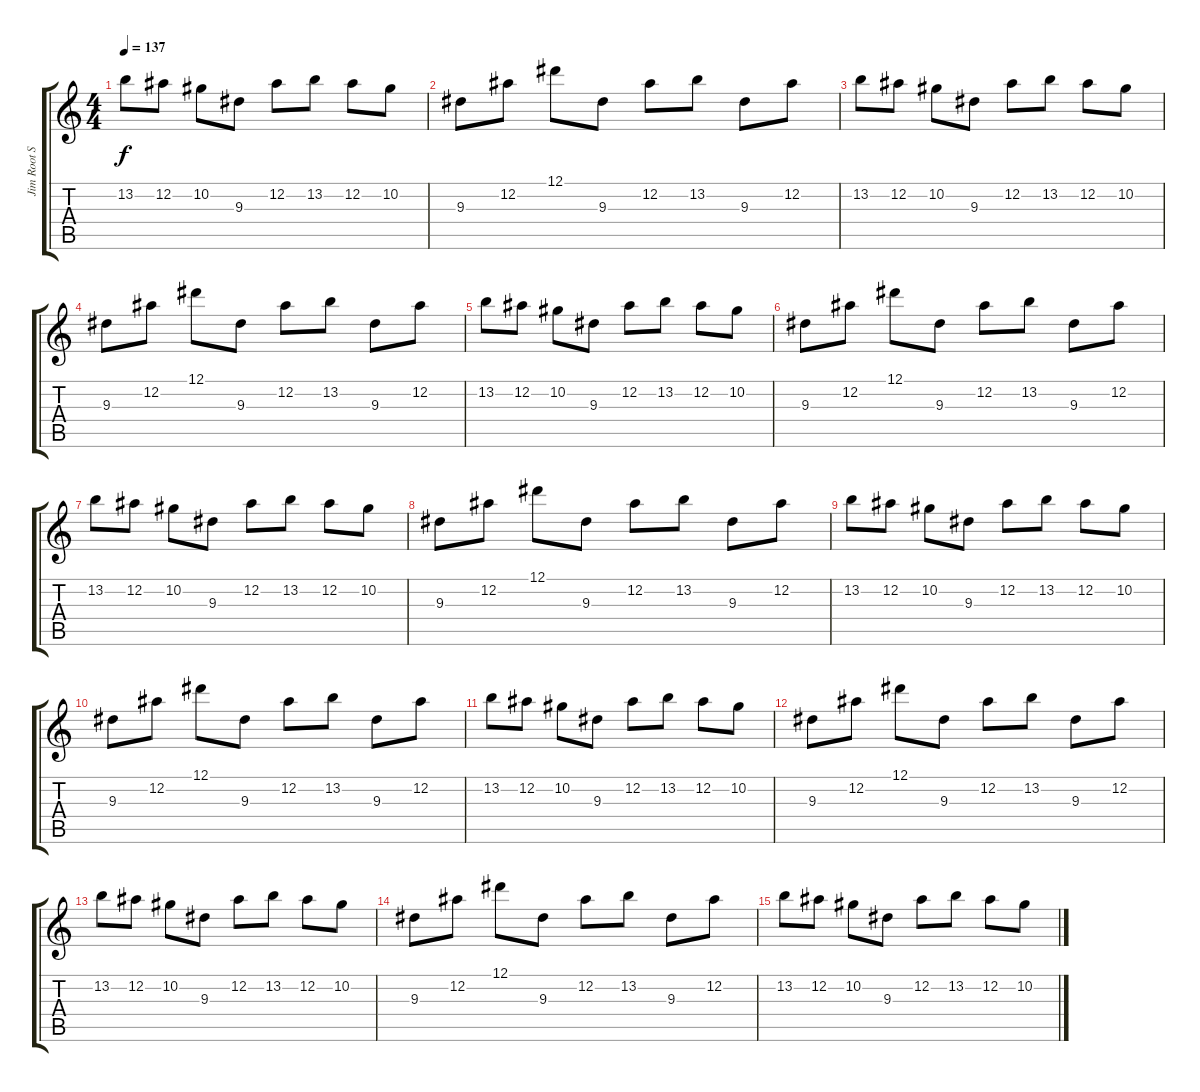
\track ("Jim Root Solo" "Jim Root S") {instrument electricguitarjazz}
\staff {score tabs}
\tuning (Eb4 Bb3 Gb3 Db3 Ab2 Eb2) {hide}
\ts (4 4)
\tempo 137
\clef g2
\ks c
13.2.8{dy f} 12.2.8 10.2.8 9.3.8 12.2.8 13.2.8 12.2.8 10.2.8 |
9.3.8 12.2.8 12.1.8 9.3.8 12.2.8 13.2.8 9.3.8 12.2.8 |
13.2.8 12.2.8 10.2.8 9.3.8 12.2.8 13.2.8 12.2.8 10.2.8 |
9.3.8 12.2.8 12.1.8 9.3.8 12.2.8 13.2.8 9.3.8 12.2.8 |
13.2.8 12.2.8 10.2.8 9.3.8 12.2.8 13.2.8 12.2.8 10.2.8 |
9.3.8 12.2.8 12.1.8 9.3.8 12.2.8 13.2.8 9.3.8 12.2.8 |
13.2.8 12.2.8 10.2.8 9.3.8 12.2.8 13.2.8 12.2.8 10.2.8 |
9.3.8 12.2.8 12.1.8 9.3.8 12.2.8 13.2.8 9.3.8 12.2.8 |
13.2.8 12.2.8 10.2.8 9.3.8 12.2.8 13.2.8 12.2.8 10.2.8 |
9.3.8 12.2.8 12.1.8 9.3.8 12.2.8 13.2.8 9.3.8 12.2.8 |
13.2.8 12.2.8 10.2.8 9.3.8 12.2.8 13.2.8 12.2.8 10.2.8 |
9.3.8 12.2.8 12.1.8 9.3.8 12.2.8 13.2.8 9.3.8 12.2.8 |
13.2.8 12.2.8 10.2.8 9.3.8 12.2.8 13.2.8 12.2.8 10.2.8 |
9.3.8 12.2.8 12.1.8 9.3.8 12.2.8 13.2.8 9.3.8 12.2.8 |
13.2.8 12.2.8 10.2.8 9.3.8 12.2.8 13.2.8 12.2.8 10.2.8
